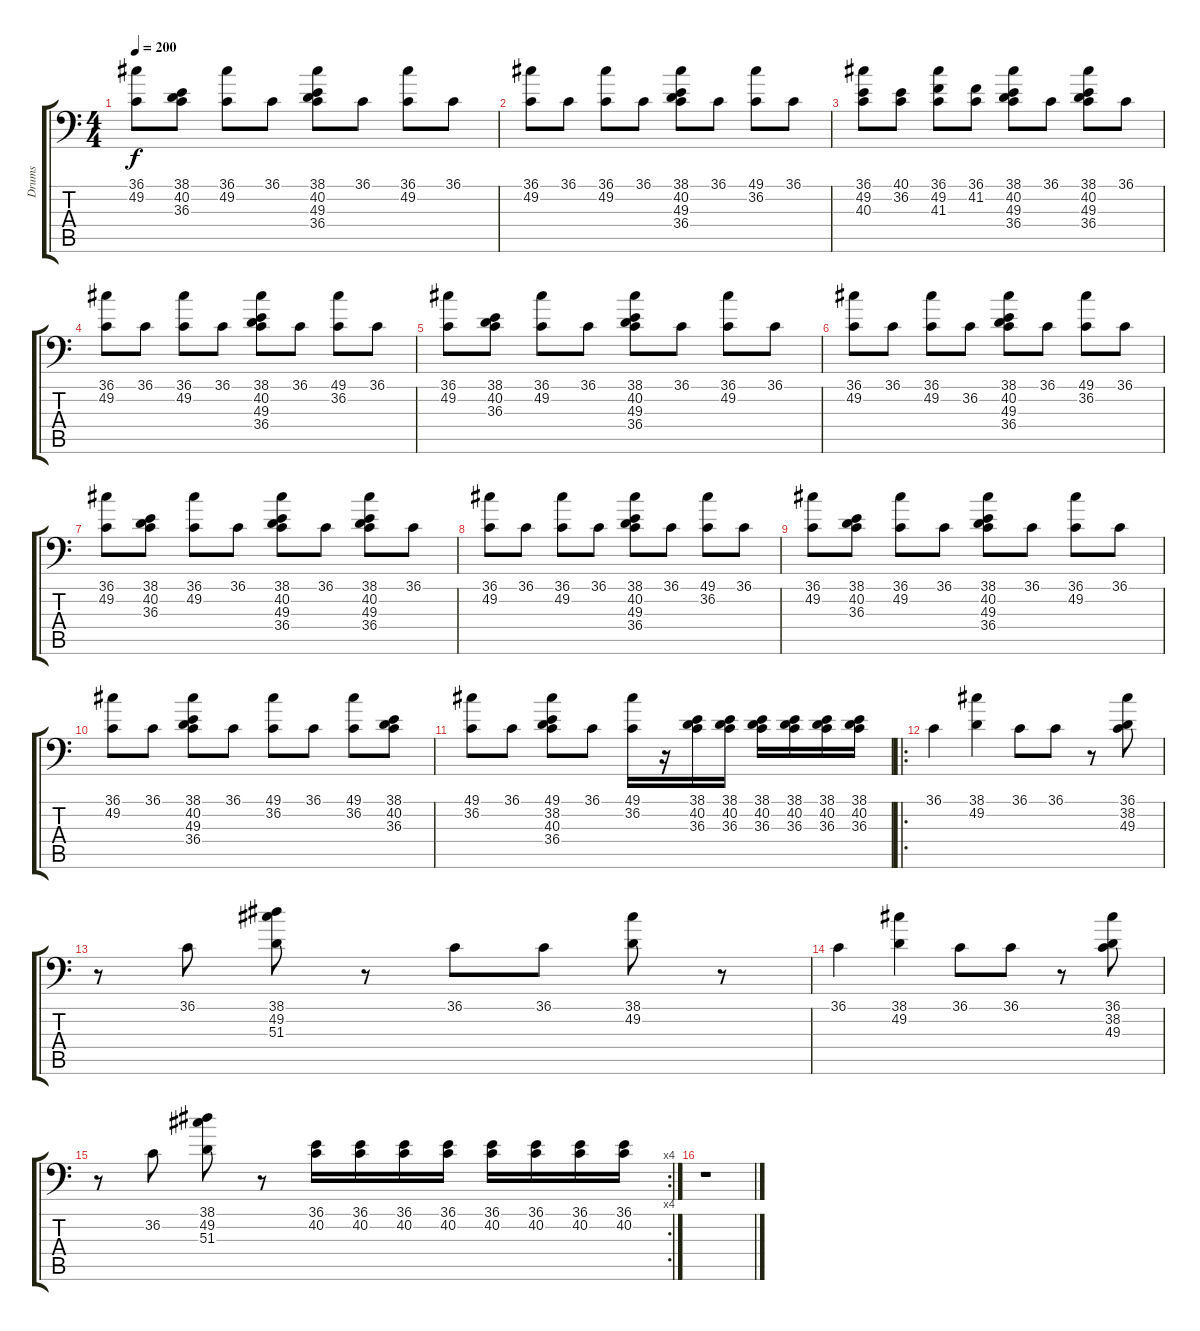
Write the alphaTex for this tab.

\track ("Drums" "Drums") {instrument acousticgrandpiano}
\staff {score tabs}
\tuning (C-1 C-1 C-1 C-1 C-1 C-1) {hide}
\ts (4 4)
\tempo 200
\clef f4
\ks c
(36.1 49.2).8{dy f} (38.1 40.2 36.3).8 (36.1 49.2).8 36.1.8 (38.1 40.2 49.3 36.4).8 36.1.8 (36.1 49.2).8 36.1.8 |
(36.1 49.2).8 36.1.8 (36.1 49.2).8 36.1.8 (38.1 40.2 49.3 36.4).8 36.1.8 (49.1 36.2).8 36.1.8 |
(36.1 49.2 40.3).8 (40.1 36.2).8 (36.1 49.2 41.3).8 (36.1 41.2).8 (38.1 40.2 49.3 36.4).8 36.1.8 (38.1 40.2 49.3 36.4).8 36.1.8 |
(36.1 49.2).8 36.1.8 (36.1 49.2).8 36.1.8 (38.1 40.2 49.3 36.4).8 36.1.8 (49.1 36.2).8 36.1.8 |
(36.1 49.2).8 (38.1 40.2 36.3).8 (36.1 49.2).8 36.1.8 (38.1 40.2 49.3 36.4).8 36.1.8 (36.1 49.2).8 36.1.8 |
(36.1 49.2).8 36.1.8 (36.1 49.2).8 36.2.8 (38.1 40.2 49.3 36.4).8 36.1.8 (49.1 36.2).8 36.1.8 |
(36.1 49.2).8 (38.1 40.2 36.3).8 (36.1 49.2).8 36.1.8 (38.1 40.2 49.3 36.4).8 36.1.8 (38.1 40.2 49.3 36.4).8 36.1.8 |
(36.1 49.2).8 36.1.8 (36.1 49.2).8 36.1.8 (38.1 40.2 49.3 36.4).8 36.1.8 (49.1 36.2).8 36.1.8 |
(36.1 49.2).8 (38.1 40.2 36.3).8 (36.1 49.2).8 36.1.8 (38.1 40.2 49.3 36.4).8 36.1.8 (36.1 49.2).8 36.1.8 |
(36.1 49.2).8 36.1.8 (38.1 40.2 49.3 36.4).8 36.1.8 (49.1 36.2).8 36.1.8 (49.1 36.2).8 (38.1 40.2 36.3).8 |
(49.1 36.2).8 36.1.8 (49.1 38.2 40.3 36.4).8 36.1.8 (49.1 36.2).16 r.16 (38.1 40.2 36.3).16 (38.1 40.2 36.3).16 (38.1 40.2 36.3).16 (38.1 40.2 36.3).16 (38.1 40.2 36.3).16 (38.1 40.2 36.3).16 |
\ro
36.1.4 (38.1 49.2).4 36.1.8 36.1.8 r.8 (36.1 38.2 49.3).8 |
r.8 36.1.8 (38.1 49.2 51.3).8 r.8 36.1.8 36.1.8 (38.1 49.2).8 r.8 |
36.1.4 (38.1 49.2).4 36.1.8 36.1.8 r.8 (36.1 38.2 49.3).8 |
\rc 4
r.8 36.2.8 (38.1 49.2 51.3).8 r.8 (36.1 40.2).16 (36.1 40.2).16 (36.1 40.2).16 (36.1 40.2).16 (36.1 40.2).16 (36.1 40.2).16 (36.1 40.2).16 (36.1 40.2).16 |
r.1
